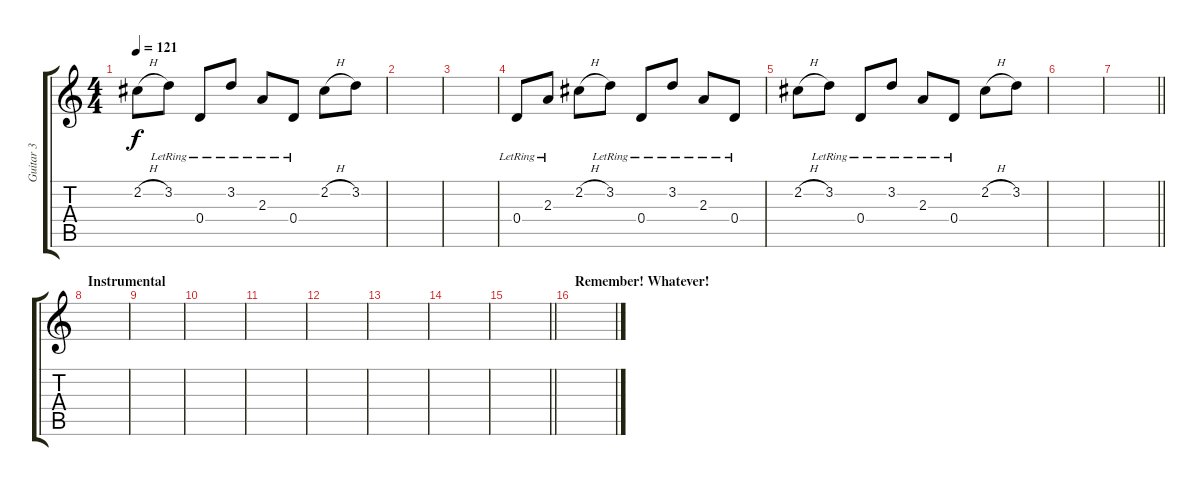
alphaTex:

\track ("Guitar 3" "Guitar 3") {instrument electricguitarclean}
\staff {score tabs}
\tuning (E4 B3 G3 D3 A2 E2) {hide}
\ts (4 4)
\tempo 121
\clef g2
\ks c
2.2{h}.8{dy f} 3.2{lr}.8 0.4{lr}.8 3.2{lr}.8 2.3{lr}.8 0.4{lr}.8 2.2{h}.8 3.2.8 |
|
|
0.4{lr}.8{instrument electricguitarclean} 2.3{lr}.8 2.2{h}.8 3.2{lr}.8 0.4{lr}.8 3.2{lr}.8 2.3{lr}.8 0.4{lr}.8 |
2.2{h}.8 3.2{lr}.8 0.4{lr}.8 3.2{lr}.8 2.3{lr}.8 0.4{lr}.8 2.2{h}.8 3.2.8 |
|
\barLineRight lightlight
|
\section ("" "Instrumental")
|
|
|
|
|
|
|
\barLineRight lightlight
|
\section ("" "Remember! Whatever!")
